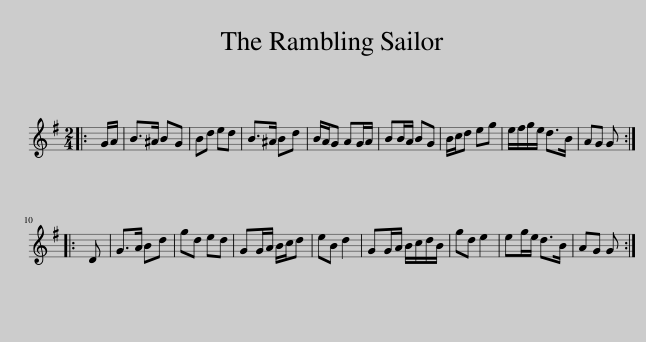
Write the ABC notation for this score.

X:1
L:1/8
M:2/4
I:linebreak $
K:G
V:1 treble
V:1
|: G/A/ | B>^A BG | Bd ed | B>^A Bd | B/A/G AG/A/ | %5
 BB/A/ BG | B/c/d eg | e/f/g/e/ d>B | AG G ::$ D | %10
 G>A Bd | gd ed | GG/A/ B/c/d | eB d2 | GG/A/ B/c/d/B/ | %15
 gd e2 | eg/e/ d>B | AG G :| %18
